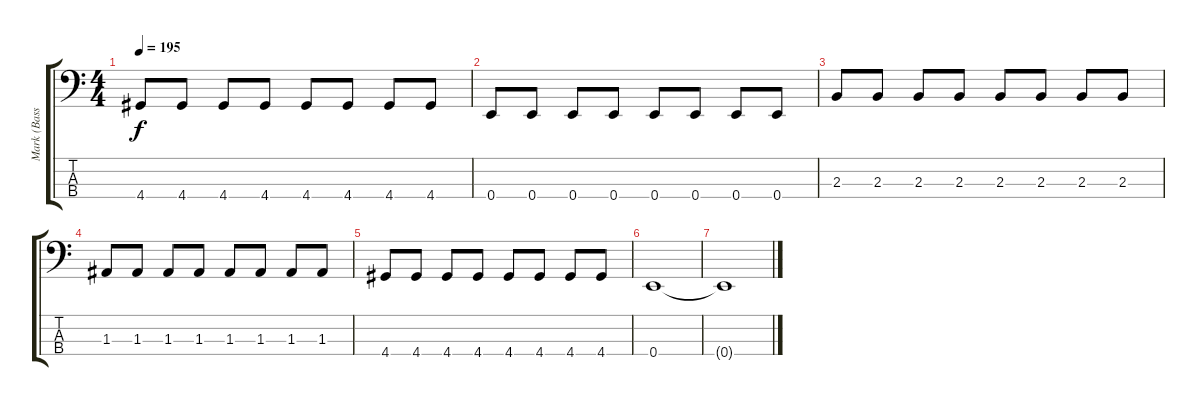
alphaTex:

\track ("Mark (Bass)" "Mark (Bass") {instrument electricbasspick}
\staff {score tabs}
\tuning (G2 D2 A1 E1) {hide}
\ts (4 4)
\tempo 195
\clef f4
\ks c
4.4.8{dy f} 4.4.8 4.4.8 4.4.8 4.4.8 4.4.8 4.4.8 4.4.8 |
0.4.8 0.4.8 0.4.8 0.4.8 0.4.8 0.4.8 0.4.8 0.4.8 |
2.3.8 2.3.8 2.3.8 2.3.8 2.3.8 2.3.8 2.3.8 2.3.8 |
1.3.8 1.3.8 1.3.8 1.3.8 1.3.8 1.3.8 1.3.8 1.3.8 |
4.4.8 4.4.8 4.4.8 4.4.8 4.4.8 4.4.8 4.4.8 4.4.8 |
0.4.1 |
0.4{t}.1
